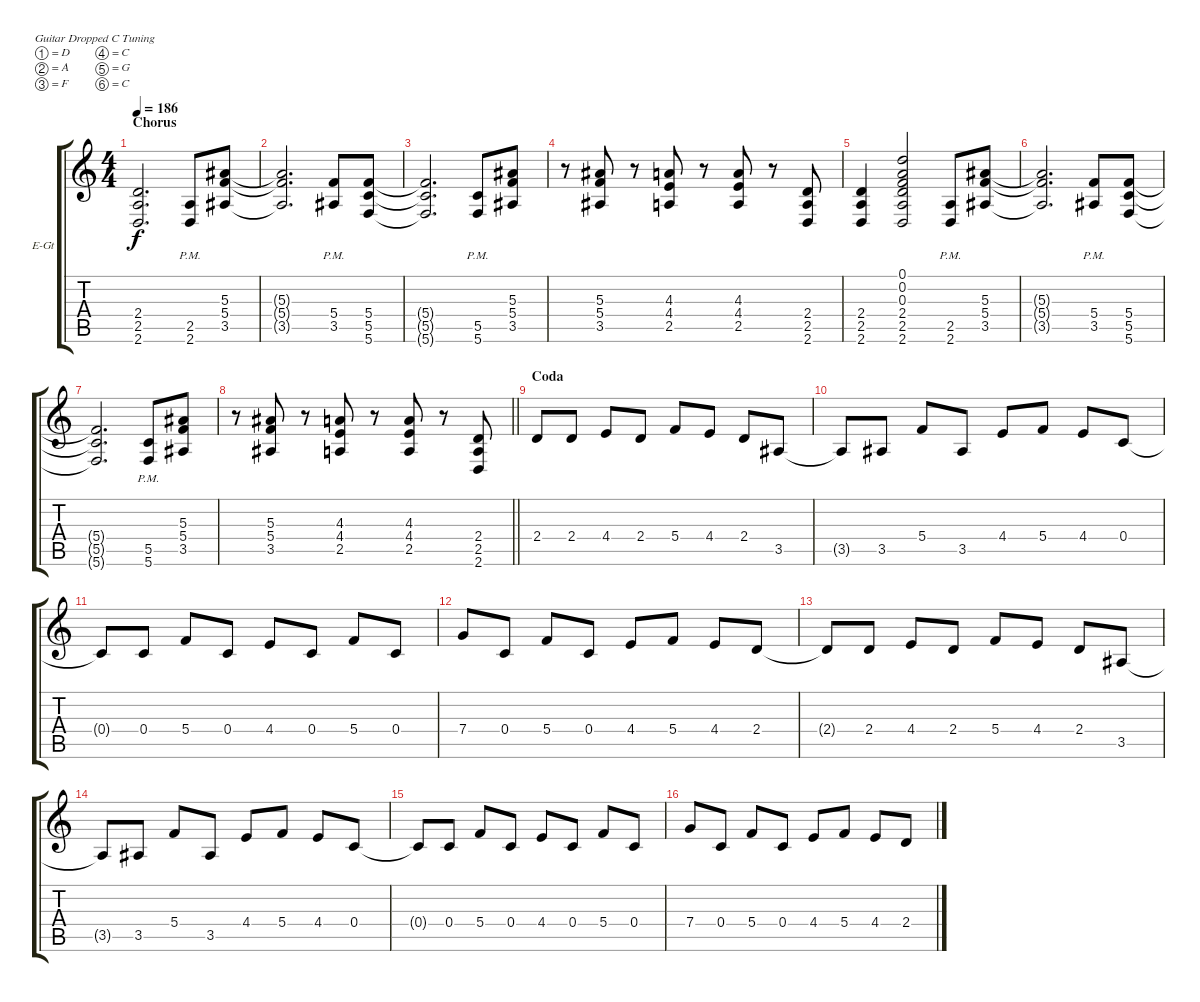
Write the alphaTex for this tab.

\bracketExtendMode groupsimilarinstruments
\firstSystemTrackNameOrientation horizontal
\otherSystemsTrackNameOrientation horizontal
\track ("Padge" "E-Gt") {instrument overdrivenguitar}
\staff {score tabs}
\tuning (D4 A3 F3 C3 G2 C2)
\ts (4 4)
\section ("" "Chorus")
\tempo 186
\clef g2
\ks c
(2.4 2.5 2.6).2{d dy f} (2.5{pm} 2.6{pm}).8 (5.3 5.4 3.5).8 |
(5.3{t} 5.4{t} 3.5{t}).2{d} (5.4{pm} 3.5{pm}).8 (5.4 5.5 5.6).8 |
(5.4{t} 5.5{t} 5.6{t}).2{d} (5.5{pm} 5.6{pm}).8 (5.3 5.4 3.5).8 |
r.8 (5.3 5.4 3.5).8 r.8 (4.3 4.4 2.5).8 r.8 (4.3 4.4 2.5).8 r.8 (2.4 2.5 2.6).8 |
(2.4 2.5 2.6).4 (0.1 0.2 0.3 2.4 2.5 2.6).2 (2.5{pm} 2.6{pm}).8 (5.3 5.4 3.5).8 |
(5.3{t} 5.4{t} 3.5{t}).2{d} (5.4{pm} 3.5{pm}).8 (5.4 5.5 5.6).8 |
(5.4{t} 5.5{t} 5.6{t}).2{d} (5.5{pm} 5.6{pm}).8 (5.3 5.4 3.5).8 |
\barLineRight lightlight
r.8 (5.3 5.4 3.5).8 r.8 (4.3 4.4 2.5).8 r.8 (4.3 4.4 2.5).8 r.8 (2.4 2.5 2.6).8 |
\section ("" "Coda")
2.4.8 2.4.8 4.4.8 2.4.8 5.4.8 4.4.8 2.4.8 3.5.8 |
3.5{t}.8 3.5.8 5.4.8 3.5.8 4.4.8 5.4.8 4.4.8 0.4.8 |
0.4{t}.8 0.4.8 5.4.8 0.4.8 4.4.8 0.4.8 5.4.8 0.4.8 |
7.4.8 0.4.8 5.4.8 0.4.8 4.4.8 5.4.8 4.4.8 2.4.8 |
2.4{t}.8 2.4.8 4.4.8 2.4.8 5.4.8 4.4.8 2.4.8 3.5.8 |
3.5{t}.8 3.5.8 5.4.8 3.5.8 4.4.8 5.4.8 4.4.8 0.4.8 |
0.4{t}.8 0.4.8 5.4.8 0.4.8 4.4.8 0.4.8 5.4.8 0.4.8 |
7.4.8 0.4.8 5.4.8 0.4.8 4.4.8 5.4.8 4.4.8 2.4.8
